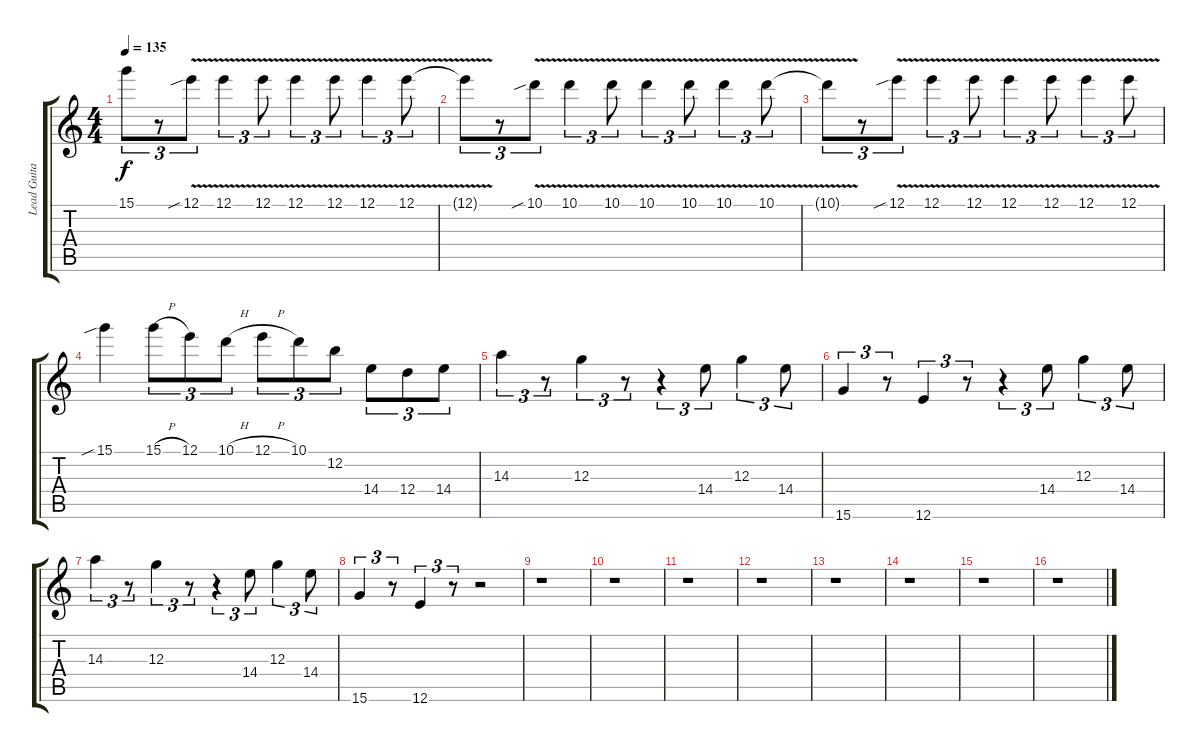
\track ("Lead Guitar" "Lead Guita") {instrument distortionguitar}
\staff {score tabs}
\tuning (E4 B3 G3 D3 A2 E2) {hide}
\ts (4 4)
\tempo 135
\clef g2
\ks c
15.1{t}.8{tu (3 2) dy f} r.8{tu (3 2)} 12.1{v sib}.8{tu (3 2)} 12.1{v}.4{tu (3 2)} 12.1{v}.8{tu (3 2)} 12.1{v}.4{tu (3 2)} 12.1{v}.8{tu (3 2)} 12.1{v}.4{tu (3 2)} 12.1{v}.8{tu (3 2)} |
12.1{t}.8{tu (3 2)} r.8{tu (3 2)} 10.1{v sib}.8{tu (3 2)} 10.1{v}.4{tu (3 2)} 10.1{v}.8{tu (3 2)} 10.1{v}.4{tu (3 2)} 10.1{v}.8{tu (3 2)} 10.1{v}.4{tu (3 2)} 10.1{v}.8{tu (3 2)} |
10.1{t}.8{tu (3 2)} r.8{tu (3 2)} 12.1{v sib}.8{tu (3 2)} 12.1{v}.4{tu (3 2)} 12.1{v}.8{tu (3 2)} 12.1{v}.4{tu (3 2)} 12.1{v}.8{tu (3 2)} 12.1{v}.4{tu (3 2)} 12.1{v}.8{tu (3 2)} |
15.1{sib}.4 15.1{h}.8{tu (3 2)} 12.1.8{tu (3 2)} 10.1{h}.8{tu (3 2)} 12.1{h}.8{tu (3 2)} 10.1.8{tu (3 2)} 12.2.8{tu (3 2)} 14.4.8{tu (3 2)} 12.4.8{tu (3 2)} 14.4.8{tu (3 2)} |
14.3.4{tu (3 2)} r.8{tu (3 2)} 12.3.4{tu (3 2)} r.8{tu (3 2)} r.4{tu (3 2)} 14.4.8{tu (3 2)} 12.3.4{tu (3 2)} 14.4.8{tu (3 2)} |
15.6.4{tu (3 2)} r.8{tu (3 2)} 12.6.4{tu (3 2)} r.8{tu (3 2)} r.4{tu (3 2)} 14.4.8{tu (3 2)} 12.3.4{tu (3 2)} 14.4.8{tu (3 2)} |
14.3.4{tu (3 2)} r.8{tu (3 2)} 12.3.4{tu (3 2)} r.8{tu (3 2)} r.4{tu (3 2)} 14.4.8{tu (3 2)} 12.3.4{tu (3 2)} 14.4.8{tu (3 2)} |
15.6.4{tu (3 2)} r.8{tu (3 2)} 12.6.4{tu (3 2)} r.8{tu (3 2)} r.2 |
r.1 |
r.1 |
r.1 |
r.1 |
r.1 |
r.1 |
r.1 |
r.1
